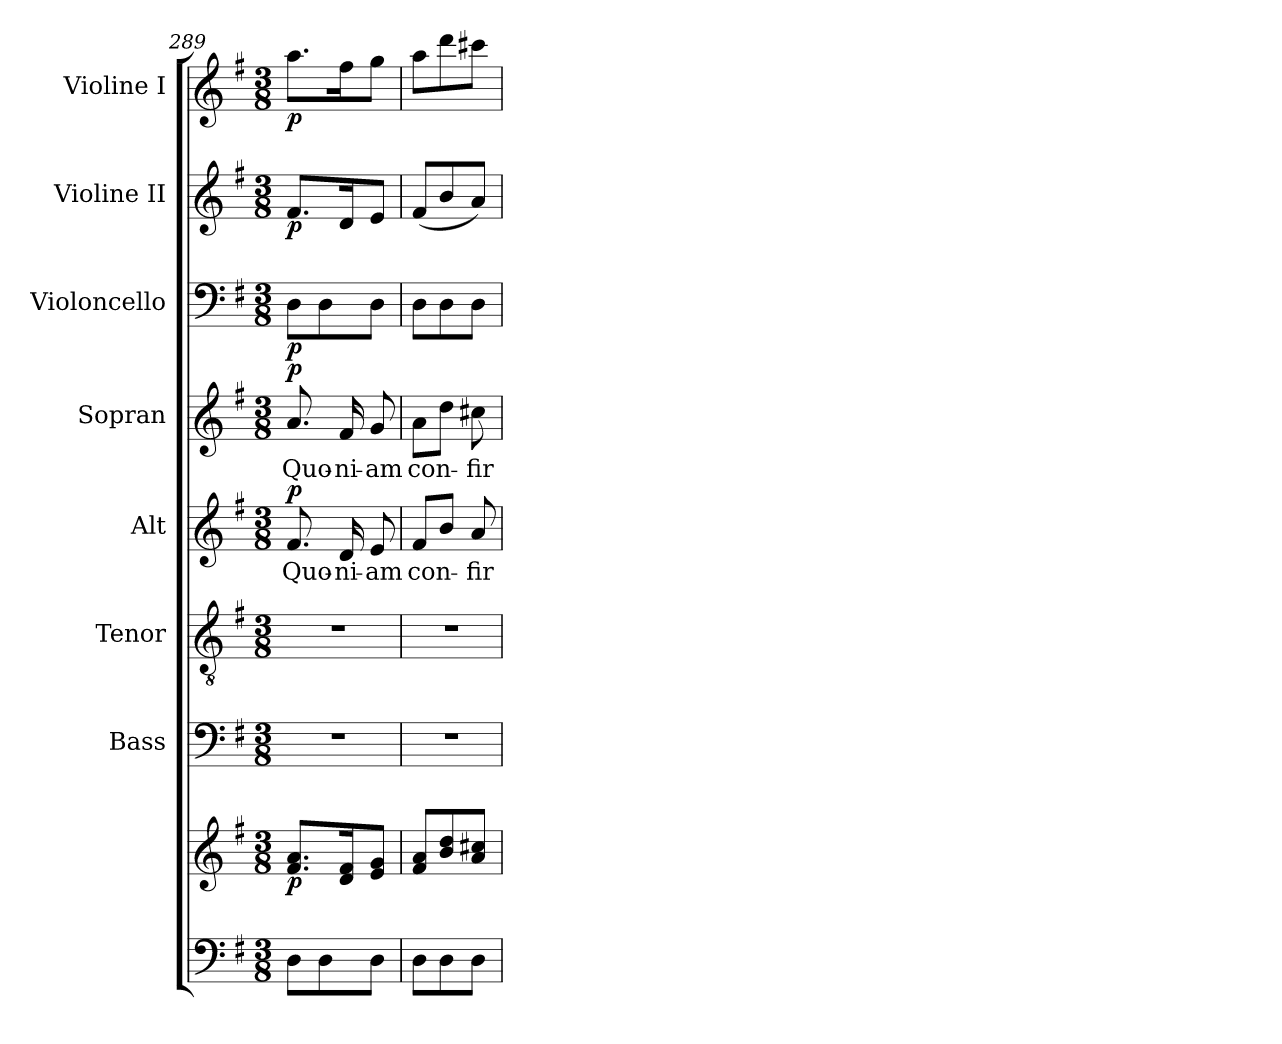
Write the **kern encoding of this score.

**kern	**kern	**dynam	**kern	**kern	**kern	**text	**dynam	**kern	**text	**dynam	**kern	**dynam	**kern	**dynam	**kern	**dynam
*part8	*part8	*part8	*part7	*part6	*part5	*part5	*part5	*part4	*part4	*part4	*part3	*part3	*part2	*part2	*part1	*part1
*staff9	*staff8	*staff8/9	*staff7	*staff6	*staff5	*staff5	*staff5	*staff4	*staff4	*staff4	*staff3	*staff3	*staff2	*staff2	*staff1	*staff1
*	*	*	*I"Bass	*I"Tenor	*I"Alt	*	*	*I"Sopran	*	*	*I"Violoncello	*	*I"Violine II	*	*I"Violine I	*
*	*	*	*I'B.	*I'T.	*I'A.	*	*	*I'S.	*	*	*I'Vc.	*	*I'Vl. II	*	*I'Vl. I	*
*clefF4	*clefG2	*	*clefF4	*clefGv2	*clefG2	*	*	*clefG2	*	*	*clefF4	*	*clefG2	*	*clefG2	*
*	*	*	*	*	*	*	*	*	*	*	*ITrd7c12	*	*	*	*	*
*k[f#]	*k[f#]	*	*k[f#]	*k[f#]	*k[f#]	*	*	*k[f#]	*	*	*k[f#]	*	*k[f#]	*	*k[f#]	*
*G:	*G:	*	*G:	*G:	*G:	*	*	*G:	*	*	*G:	*	*G:	*	*G:	*
*M3/8	*M3/8	*	*M3/8	*M3/8	*M3/8	*	*	*M3/8	*	*	*M3/8	*	*M3/8	*	*M3/8	*
=289	=289	=289	=289	=289	=289	=289	=289	=289	=289	=289	=289	=289	=289	=289	=289	=289
!	!	!LO:DY:b	!	!	!	!LO:LY:b	!LO:DY:a	!	!LO:LY:b	!LO:DY:a	!	!LO:DY:b	!	!LO:DY:b	!	!LO:DY:b
8D\L	8.f#/ 8.a/L	p	4.r	4.r	8.f#/	Quo-	p	8.a/	Quo-	p	8DD\L	p	8.f#/L	p	8.aa\L	p
8D\	.	.	.	.	.	.	.	.	.	.	8DD\	.	.	.	.	.
!	!	!	!	!	!	!LO:LY:b	!	!	!LO:LY:b	!	!	!	!	!	!	!
.	16d/ 16f#/k	.	.	.	16d/	-ni-	.	16f#/	-ni-	.	.	.	16d/k	.	16ff#\k	.
!	!	!	!	!	!	!LO:LY:b	!	!	!LO:LY:b	!	!	!	!	!	!	!
8D\J	8e/ 8g/J	.	.	.	8e/	-am	.	8g/	-am	.	8DD\J	.	8e/J	.	8gg\J	.
=290	=290	=290	=290	=290	=290	=290	=290	=290	=290	=290	=290	=290	=290	=290	=290	=290
!	!	!	!	!	!	!LO:LY:b	!	!	!LO:LY:b	!	!	!	!	!	!	!
8D\L	8f#/ 8a/L	.	4.r	4.r	8f#/L	con-	.	8a\L	con-	.	8DD\L	.	(<8f#/L	.	8aa\L	.
8D\	8b/ 8dd/	.	.	.	8b/J	.	.	8dd\J	.	.	8DD\	.	8b/	.	8ddd\	.
!	!	!	!	!	!	!LO:LY:b	!	!	!LO:LY:b	!	!	!	!	!	!	!
8D\J	8a/ 8cc#X/J	.	.	.	8a/	-fir-	.	8cc#X\	-fir-	.	8DD\J	.	8a/J)	.	8ccc#X\J	.
=	=	=	=	=	=	=	=	=	=	=	=	=	=	=	=	=
*-	*-	*-	*-	*-	*-	*-	*-	*-	*-	*-	*-	*-	*-	*-	*-	*-
